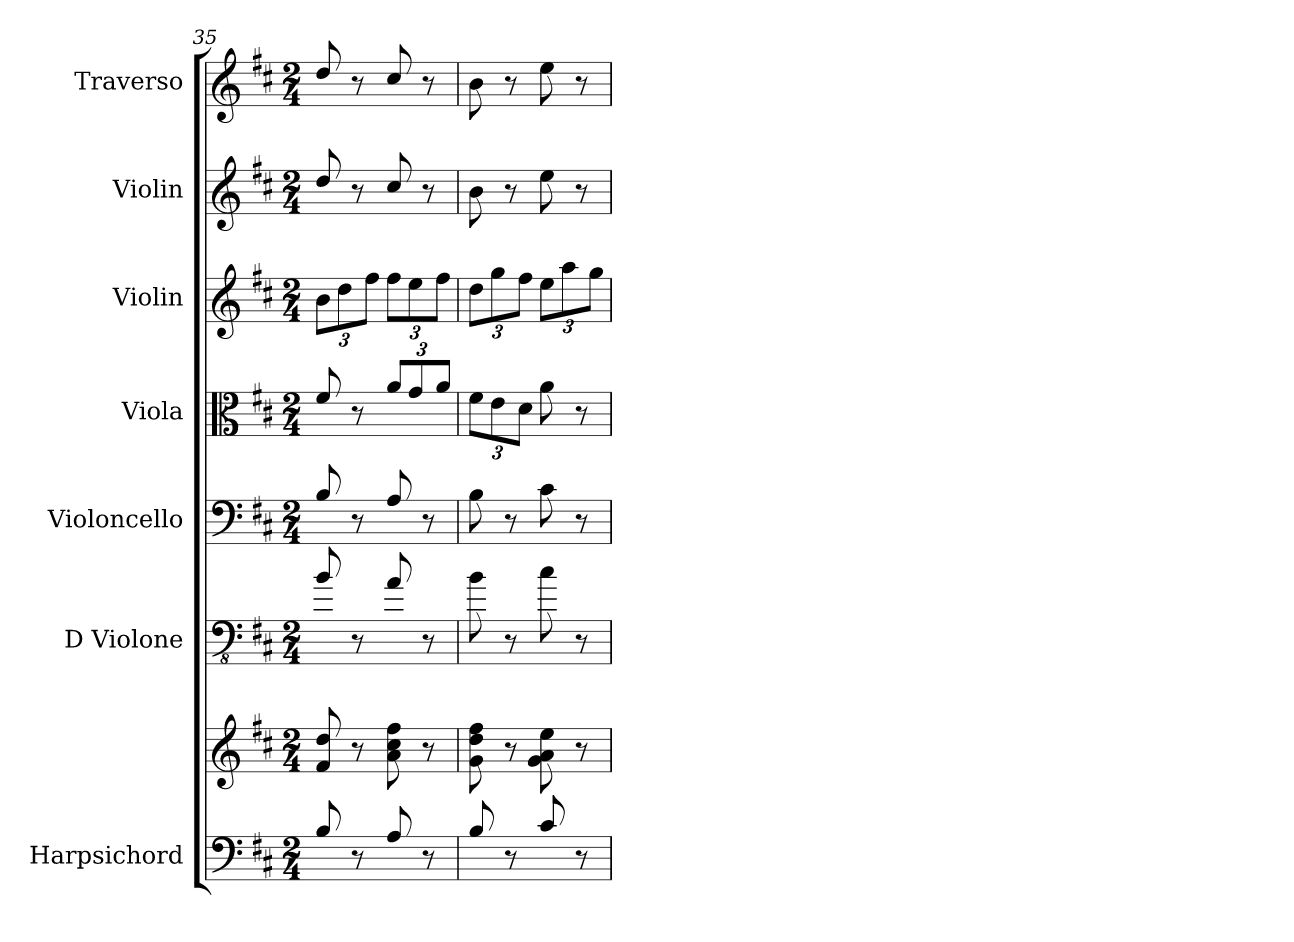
**kern	**kern	**kern	**kern	**kern	**kern	**kern	**kern
*part7	*part7	*part6	*part5	*part4	*part3	*part2	*part1
*staff8	*staff7	*staff6	*staff5	*staff4	*staff3	*staff2	*staff1
*I"Harpsichord	*	*I"D Violone	*I"Violoncello	*I"Viola	*I"Violin	*I"Violin	*I"Traverso
*I'Hch.	*	*I'D Vne.	*I'Vc.	*I'Vla.	*I'Vln.	*I'Vln.	*I'Trv.
*clefF4	*clefG2	*clefFv4	*clefF4	*clefC3	*clefG2	*clefG2	*clefG2
*	*	*ITrd7c12	*	*	*	*	*
*k[f#c#]	*k[f#c#]	*k[f#c#]	*k[f#c#]	*k[f#c#]	*k[f#c#]	*k[f#c#]	*k[f#c#]
*M2/4	*M2/4	*M2/4	*M2/4	*M2/4	*M2/4	*M2/4	*M2/4
*	*	*	*	*	*Xbrackettup	*	*
=35	=35	=35	=35	=35	=35	=35	=35
8B/	8f#/ 8dd/	8BB/	8B/	8f#/	12b\L	8dd/	8dd/
.	.	.	.	.	12dd\	.	.
8r	8r	8r	8r	8r	.	8r	8r
.	.	.	.	.	12ff#\J	.	.
*	*	*	*	*Xbrackettup	*	*	*
8A/	8a\ 8cc#\ 8ff#\	8AA/	8A/	12a/L	12ff#\L	8cc#/	8cc#/
.	.	.	.	12g/	12ee\	.	.
8r	8r	8r	8r	.	.	8r	8r
.	.	.	.	12a/J	12ff#\J	.	.
!!LO:PB:g=z
=36	=36	=36	=36	=36	=36	=36	=36
8B/	8g\ 8dd\ 8ff#\	8BB\	8B\	12f#\L	12dd\L	8b\	8b\
.	.	.	.	12e\	12gg\	.	.
8r	8r	8r	8r	.	.	8r	8r
.	.	.	.	12d\J	12ff#\J	.	.
8c#/	8g\ 8a\ 8ee\	8C#\	8c#\	8a\	12ee\L	8ee\	8ee\
.	.	.	.	.	12aa\	.	.
8r	8r	8r	8r	8r	.	8r	8r
.	.	.	.	.	12gg\J	.	.
=	=	=	=	=	=	=	=
*-	*-	*-	*-	*-	*-	*-	*-
